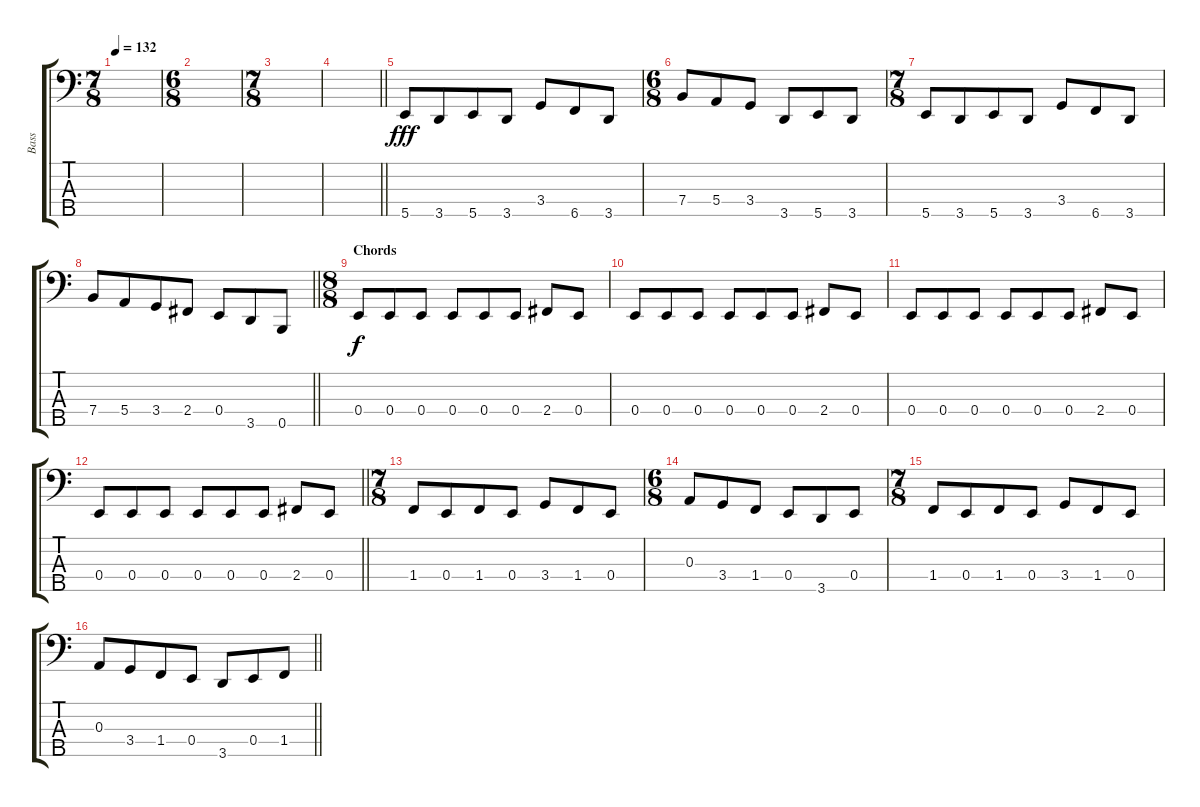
\track ("Bass" "Bass") {instrument fretlessbass}
\staff {score tabs}
\tuning (G2 D2 A1 E1 B0) {hide}
\ts (7 8)
\tempo 132
\clef f4
\ks c
|
\ts (6 8)
|
\ts (7 8)
|
\barLineRight lightlight
|
5.5.8{dy fff} 3.5.8 5.5.8 3.5.8 3.4.8 6.5.8 3.5.8 |
\ts (6 8)
7.4.8 5.4.8 3.4.8 3.5.8 5.5.8 3.5.8 |
\ts (7 8)
5.5.8 3.5.8 5.5.8 3.5.8 3.4.8 6.5.8 3.5.8 |
\barLineRight lightlight
7.4.8 5.4.8 3.4.8 2.4.8 0.4.8 3.5.8 0.5.8 |
\ts (8 8)
\section ("" "Chords")
0.4.8{dy f} 0.4.8 0.4.8 0.4.8 0.4.8 0.4.8 2.4.8 0.4.8 |
0.4.8 0.4.8 0.4.8 0.4.8 0.4.8 0.4.8 2.4.8 0.4.8 |
0.4.8 0.4.8 0.4.8 0.4.8 0.4.8 0.4.8 2.4.8 0.4.8 |
\barLineRight lightlight
0.4.8 0.4.8 0.4.8 0.4.8 0.4.8 0.4.8 2.4.8 0.4.8 |
\ts (7 8)
1.4.8 0.4.8 1.4.8 0.4.8 3.4.8 1.4.8 0.4.8 |
\ts (6 8)
0.3.8 3.4.8 1.4.8 0.4.8 3.5.8 0.4.8 |
\ts (7 8)
1.4.8 0.4.8 1.4.8 0.4.8 3.4.8 1.4.8 0.4.8 |
\barLineRight lightlight
0.3.8 3.4.8 1.4.8 0.4.8 3.5.8 0.4.8 1.4.8
